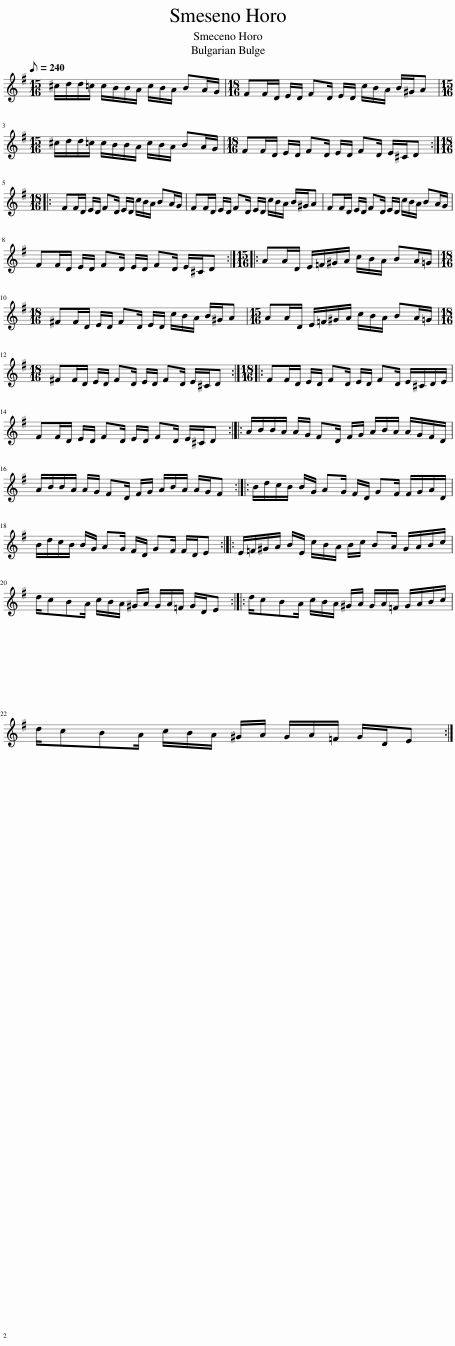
X:1
L:1/8
Q:1/8=240
M:15/16
I:linebreak $
K:G
V:1 treble
V:1
 ^c/d/d/=c/ c/B/B/A/ c/B/A/ BA/G/ |[M:18/16] FF/D/ E/D/ FD/ E/D/ c/B/A/ B/^G/A |$[M:15/16] ^c/d/d/=c/ c/B/B/A/ c/B/A/ BA/G/ |[M:18/16] FF/D/ E/D/ FD/ E/D/ FD/ E/^C/D ::$[M:18/16] FF/D/ E/D/ FD/ E/D/ c/B/A/ BA/G/ | %5
 FF/D/ E/D/ FD/ E/D/ c/B/A/ B/^G/A | FF/D/ E/D/ FD/ E/D/ c/B/A/ BA/G/ |$ FF/D/ E/D/ FD/ E/D/ FD/ E/^C/D ::[M:15/16] AA/D/ E/=F/^G/A/ c/B/A/ BA/=G/ |$[M:18/16] ^FF/D/ E/D/ FD/ E/D/ c/B/A/ B/^G/A | %10
[M:15/16] AA/D/ E/=F/^G/A/ c/B/A/ BA/=G/ |$[M:18/16] ^FF/D/ E/D/ FD/ E/D/ FD/ E/^C/D ::[M:18/16] FF/D/ E/D/ FD/ E/D/ FD/ E/^C/D/E/ |$ FF/D/ E/D/ FD/ E/D/ FD/ E/^C/D :: A/B/B/A/ A/G/ FD/ F/G/ A/B/A/ A/G/F/D/ |$ %15
 A/B/B/A/ A/G/ FD/ F/G/ A/B/A/ A/G/F :: B/d/c/B/ B/G/ AG/ F/D/ GF/ F/G/A/D/ |$ B/d/c/B/ B/G/ AG/ F/D/ GF/ F/D/E :: E/=F/^G/A/ B/E/ c/B/A/ B/c/ BA/ G/A/B/c/ |$ d/cBA/ c/B/A/ ^G/A/ G/A/=F/ G/D/E :: %20
 d/cBA/ c/B/A/ ^G/A/ G/A/=F/ G/A/B/c/ |$ d/cBA/ c/B/A/ ^G/A/ G/A/=F/ G/D/E :| %22
